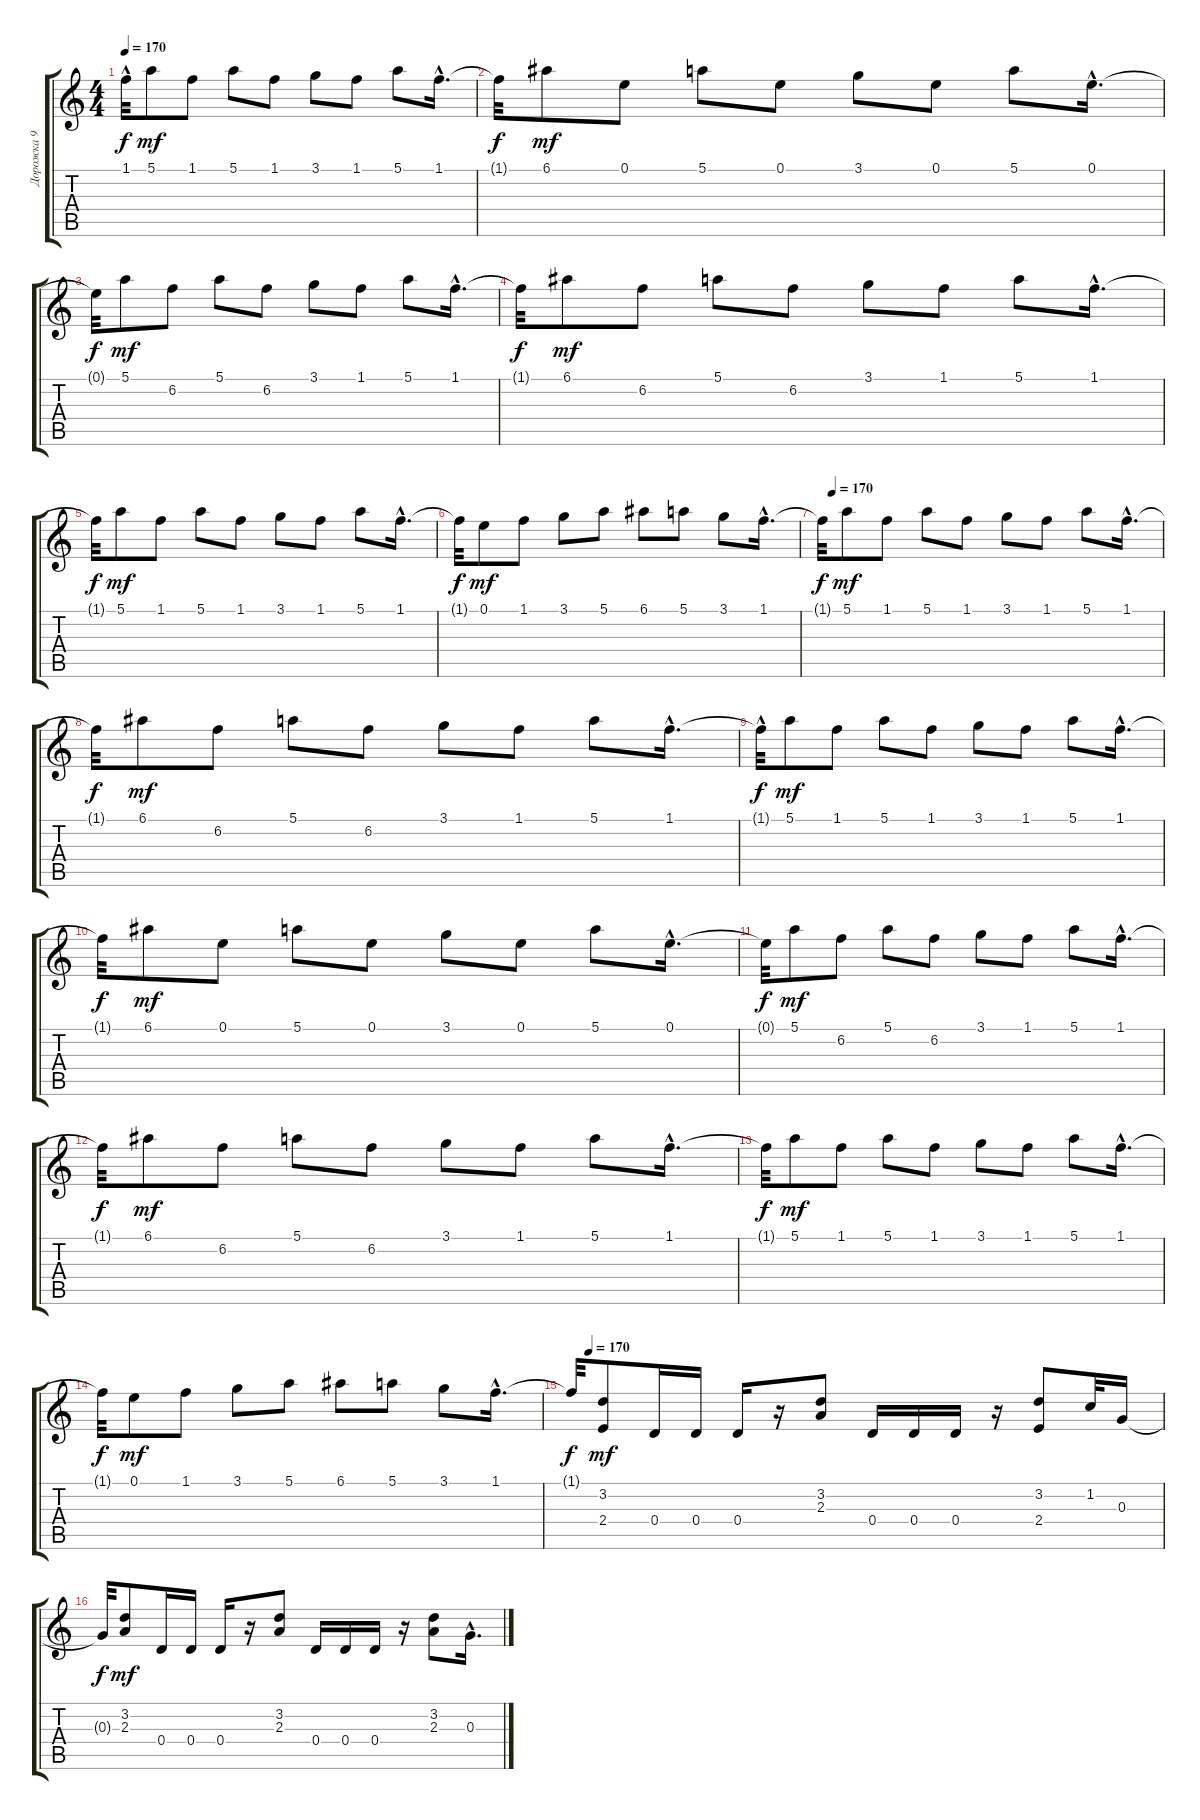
\track ("Дорожка 9" "Дорожка 9") {instrument overdrivenguitar}
\staff {score tabs}
\tuning (E4 B3 G3 D3 A2 E2) {hide}
\ts (4 4)
\tempo 170
\clef g2
\ks c
1.1{hac t}.32{dy f} 5.1.8{dy mf} 1.1.8 5.1.8 1.1.8 3.1.8 1.1.8 5.1.8 1.1{hac}.16{d} |
1.1{t}.32{dy f} 6.1.8{dy mf} 0.1.8 5.1.8 0.1.8 3.1.8 0.1.8 5.1.8 0.1{hac}.16{d} |
0.1{t}.32{dy f} 5.1.8{dy mf} 6.2.8 5.1.8 6.2.8 3.1.8 1.1.8 5.1.8 1.1{hac}.16{d} |
1.1{t}.32{dy f} 6.1.8{dy mf} 6.2.8 5.1.8 6.2.8 3.1.8 1.1.8 5.1.8 1.1{hac}.16{d} |
1.1{t}.32{dy f} 5.1.8{dy mf} 1.1.8 5.1.8 1.1.8 3.1.8 1.1.8 5.1.8 1.1{hac}.16{d} |
1.1{t}.32{dy f} 0.1.8{dy mf} 1.1.8 3.1.8 5.1.8 6.1.8 5.1.8 3.1.8 1.1{hac}.16{d} |
\tempo (170 0.03125)
1.1{t}.32{dy f} 5.1.8{dy mf} 1.1.8 5.1.8 1.1.8 3.1.8 1.1.8 5.1.8 1.1{hac}.16{d} |
1.1{t}.32{dy f} 6.1.8{dy mf} 6.2.8 5.1.8 6.2.8 3.1.8 1.1.8 5.1.8 1.1{hac}.16{d} |
1.1{hac t}.32{dy f} 5.1.8{dy mf} 1.1.8 5.1.8 1.1.8 3.1.8 1.1.8 5.1.8 1.1{hac}.16{d} |
1.1{t}.32{dy f} 6.1.8{dy mf} 0.1.8 5.1.8 0.1.8 3.1.8 0.1.8 5.1.8 0.1{hac}.16{d} |
0.1{t}.32{dy f} 5.1.8{dy mf} 6.2.8 5.1.8 6.2.8 3.1.8 1.1.8 5.1.8 1.1{hac}.16{d} |
1.1{t}.32{dy f} 6.1.8{dy mf} 6.2.8 5.1.8 6.2.8 3.1.8 1.1.8 5.1.8 1.1{hac}.16{d} |
1.1{t}.32{dy f} 5.1.8{dy mf} 1.1.8 5.1.8 1.1.8 3.1.8 1.1.8 5.1.8 1.1{hac}.16{d} |
1.1{t}.32{dy f} 0.1.8{dy mf} 1.1.8 3.1.8 5.1.8 6.1.8 5.1.8 3.1.8 1.1{hac}.16{d} |
\tempo (170 0.03125)
1.1{t}.32{dy f} (3.2 2.4).8{dy mf} 0.4.16 0.4.16 0.4.16 r.16 (3.2 2.3).8 0.4.16 0.4.16 0.4.16 r.16 (3.2 2.4).8 1.2.32 0.3.16 |
0.3{t}.32{dy f} (3.2 2.3).8{dy mf} 0.4.16 0.4.16 0.4.16 r.16 (3.2 2.3).8 0.4.16 0.4.16 0.4.16 r.16 (3.2 2.3).8 0.3{hac}.16{d}
